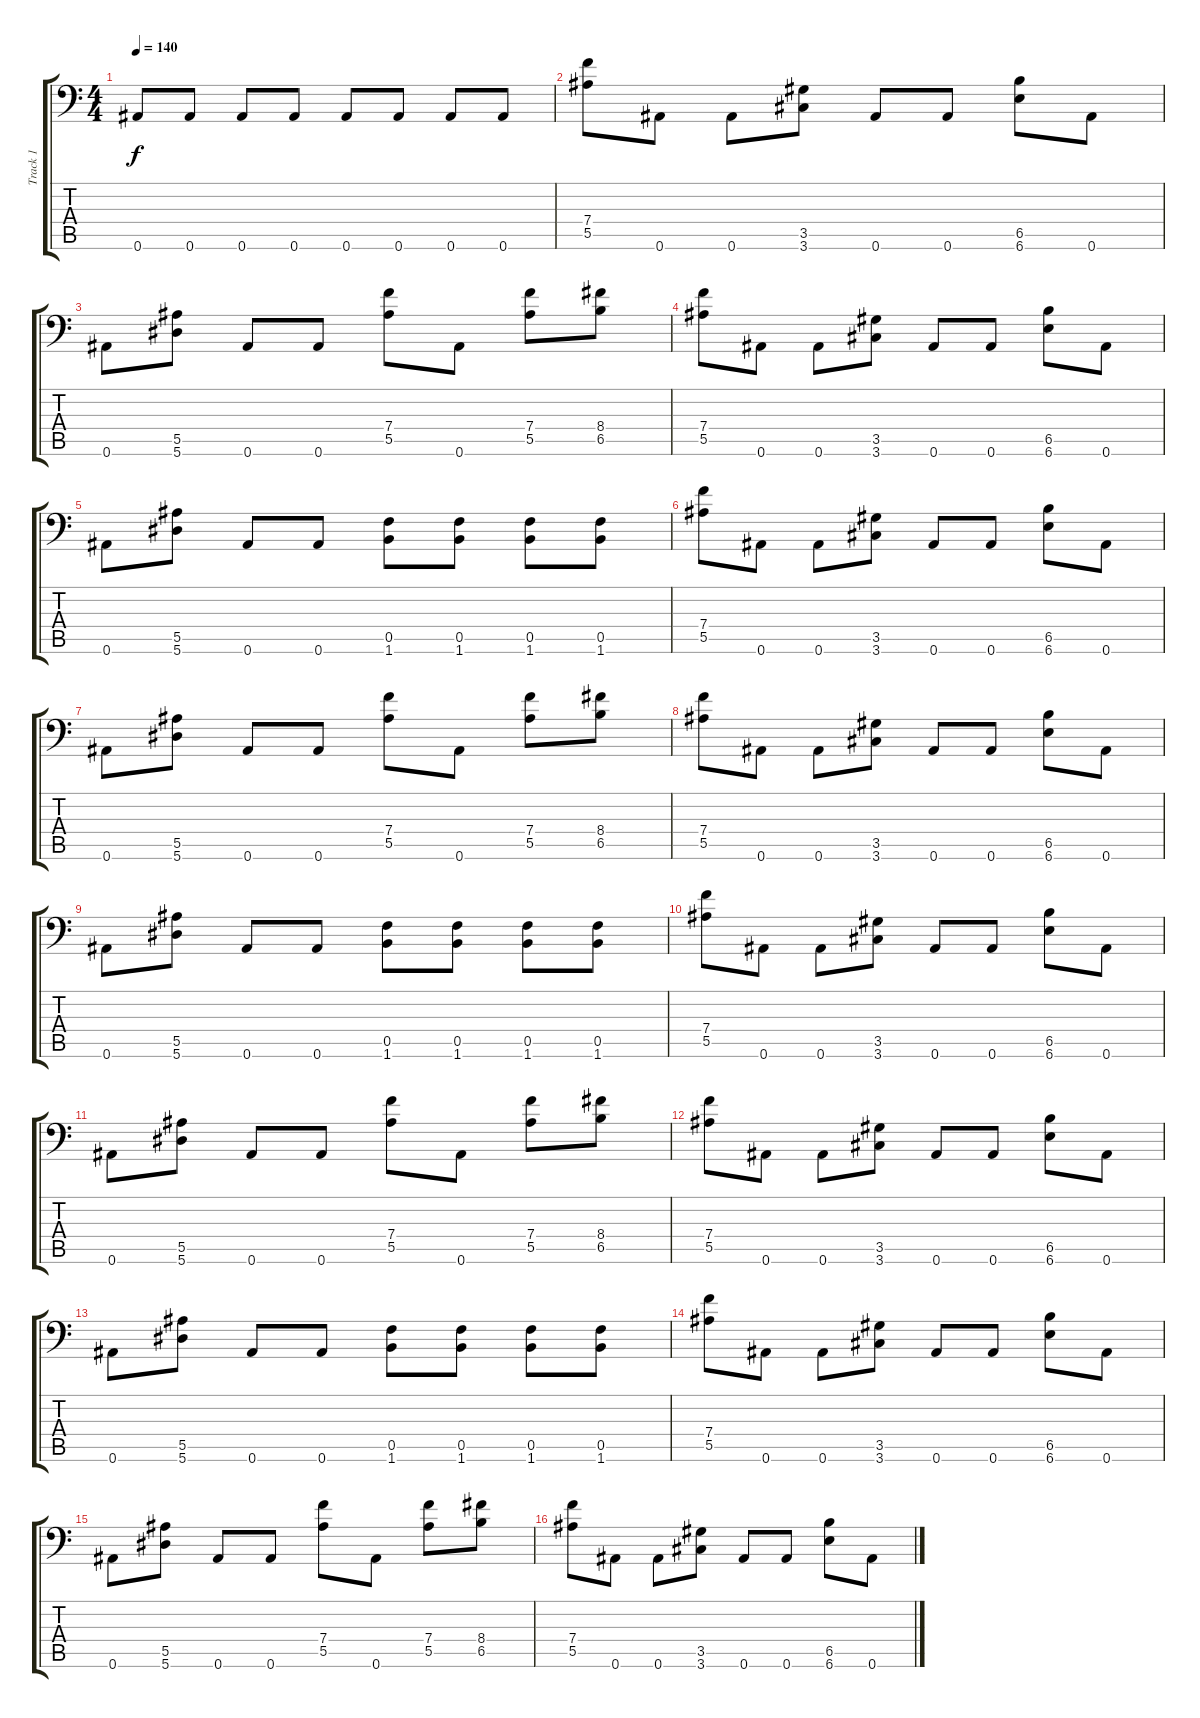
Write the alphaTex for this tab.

\track ("Track 1" "Track 1") {instrument distortionguitar}
\staff {score tabs}
\tuning (C4 G3 Eb3 Bb2 F2 Bb1) {hide}
\ts (4 4)
\tempo 140
\clef f4
\ks c
0.6.8{dy f} 0.6.8 0.6.8 0.6.8 0.6.8 0.6.8 0.6.8 0.6.8 |
(7.4 5.5).8 0.6.8 0.6.8 (3.5 3.6).8 0.6.8 0.6.8 (6.5 6.6).8 0.6.8 |
0.6.8 (5.5 5.6).8 0.6.8 0.6.8 (7.4 5.5).8 0.6.8 (7.4 5.5).8 (8.4 6.5).8 |
(7.4 5.5).8 0.6.8 0.6.8 (3.5 3.6).8 0.6.8 0.6.8 (6.5 6.6).8 0.6.8 |
0.6.8 (5.5 5.6).8 0.6.8 0.6.8 (0.5 1.6).8 (0.5 1.6).8 (0.5 1.6).8 (0.5 1.6).8 |
(7.4 5.5).8 0.6.8 0.6.8 (3.5 3.6).8 0.6.8 0.6.8 (6.5 6.6).8 0.6.8 |
0.6.8 (5.5 5.6).8 0.6.8 0.6.8 (7.4 5.5).8 0.6.8 (7.4 5.5).8 (8.4 6.5).8 |
(7.4 5.5).8 0.6.8 0.6.8 (3.5 3.6).8 0.6.8 0.6.8 (6.5 6.6).8 0.6.8 |
0.6.8 (5.5 5.6).8 0.6.8 0.6.8 (0.5 1.6).8 (0.5 1.6).8 (0.5 1.6).8 (0.5 1.6).8 |
(7.4 5.5).8 0.6.8 0.6.8 (3.5 3.6).8 0.6.8 0.6.8 (6.5 6.6).8 0.6.8 |
0.6.8 (5.5 5.6).8 0.6.8 0.6.8 (7.4 5.5).8 0.6.8 (7.4 5.5).8 (8.4 6.5).8 |
(7.4 5.5).8 0.6.8 0.6.8 (3.5 3.6).8 0.6.8 0.6.8 (6.5 6.6).8 0.6.8 |
0.6.8 (5.5 5.6).8 0.6.8 0.6.8 (0.5 1.6).8 (0.5 1.6).8 (0.5 1.6).8 (0.5 1.6).8 |
(7.4 5.5).8 0.6.8 0.6.8 (3.5 3.6).8 0.6.8 0.6.8 (6.5 6.6).8 0.6.8 |
0.6.8 (5.5 5.6).8 0.6.8 0.6.8 (7.4 5.5).8 0.6.8 (7.4 5.5).8 (8.4 6.5).8 |
(7.4 5.5).8 0.6.8 0.6.8 (3.5 3.6).8 0.6.8 0.6.8 (6.5 6.6).8 0.6.8
